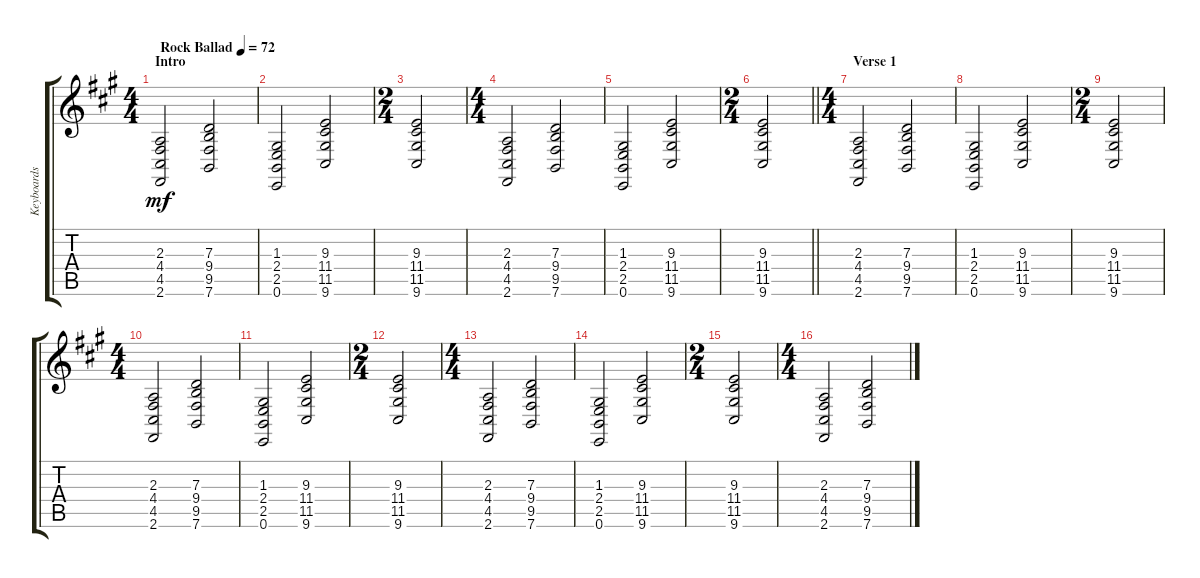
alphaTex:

\track ("Keyboards (Christine McVie)" "Keyboards ") {instrument electricgrandpiano}
\staff {score tabs}
\tuning (E4 B3 G3 D3 A2 E2) {hide}
\ts (4 4)
\section ("" "Intro")
\tempo (72 "Rock Ballad")
\clef g2
\ks f#minor
(2.3 4.4 4.5 2.6).2{dy mf instrument electricgrandpiano} (7.3 9.4 9.5 7.6).2 |
(1.3 2.4 2.5 0.6).2 (9.3 11.4 11.5 9.6).2 |
\ts (2 4)
(9.3 11.4 11.5 9.6).2 |
\ts (4 4)
(2.3 4.4 4.5 2.6).2 (7.3 9.4 9.5 7.6).2 |
(1.3 2.4 2.5 0.6).2 (9.3 11.4 11.5 9.6).2 |
\ts (2 4)
\barLineRight lightlight
(9.3 11.4 11.5 9.6).2 |
\ts (4 4)
\section ("" "Verse 1")
(2.3 4.4 4.5 2.6).2 (7.3 9.4 9.5 7.6).2 |
(1.3 2.4 2.5 0.6).2 (9.3 11.4 11.5 9.6).2 |
\ts (2 4)
(9.3 11.4 11.5 9.6).2 |
\ts (4 4)
(2.3 4.4 4.5 2.6).2 (7.3 9.4 9.5 7.6).2 |
(1.3 2.4 2.5 0.6).2 (9.3 11.4 11.5 9.6).2 |
\ts (2 4)
(9.3 11.4 11.5 9.6).2 |
\ts (4 4)
(2.3 4.4 4.5 2.6).2 (7.3 9.4 9.5 7.6).2 |
(1.3 2.4 2.5 0.6).2 (9.3 11.4 11.5 9.6).2 |
\ts (2 4)
(9.3 11.4 11.5 9.6).2 |
\ts (4 4)
(2.3 4.4 4.5 2.6).2 (7.3 9.4 9.5 7.6).2
